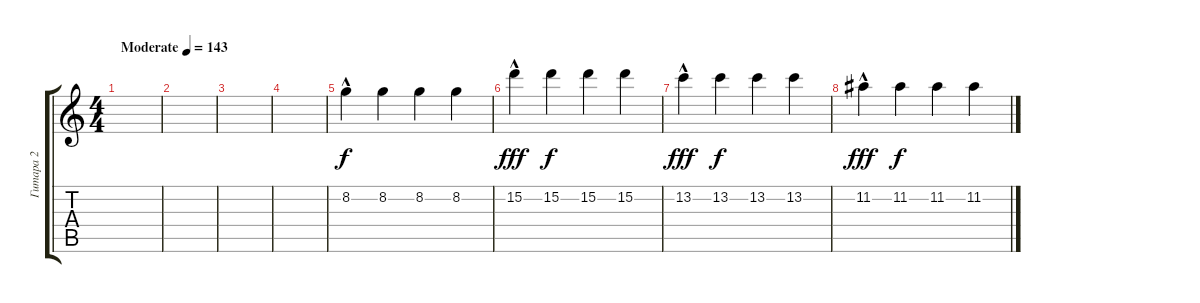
\track ("Гитара 2" "Гитара 2") {instrument acousticguitarsteel}
\staff {score tabs}
\tuning (E4 B3 G3 D3 A2 E2) {hide}
\ts (4 4)
\tempo (143 "Moderate")
\clef g2
\ks c
|
|
|
|
8.2{hac}.4 8.2.4{dy f} 8.2.4 8.2.4 |
15.2{hac}.4{dy fff} 15.2.4{dy f} 15.2.4 15.2.4 |
13.2{hac}.4{dy fff} 13.2.4{dy f} 13.2.4 13.2.4 |
11.2{hac}.4{dy fff} 11.2.4{dy f} 11.2.4 11.2.4
